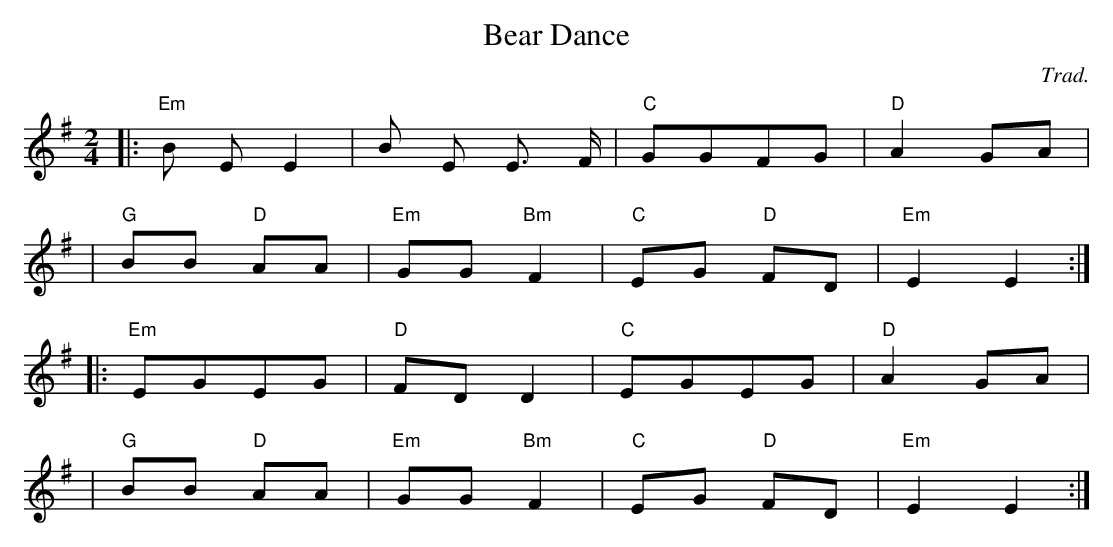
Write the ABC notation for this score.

X:1
T:Bear Dance
C: Trad.
M:2/4
L:1/16
K:Em
|:"Em" B2 E2 E4| B2 E2 E3 F|"C" G2G2F2G2|"D" A4G2A2|
|"G" B2B2 "D" A2A2|"Em" G2G2 "Bm" F4|"C" E2G2 "D" F2D2|"Em" E4 E4:|
|: "Em" E2G2E2G2|"D" F2D2D4|"C" E2G2E2G2|"D" A4G2A2|
|"G" B2B2 "D" A2A2|"Em" G2G2 "Bm" F4|"C" E2G2 "D" F2D2|"Em" E4 E4:|
